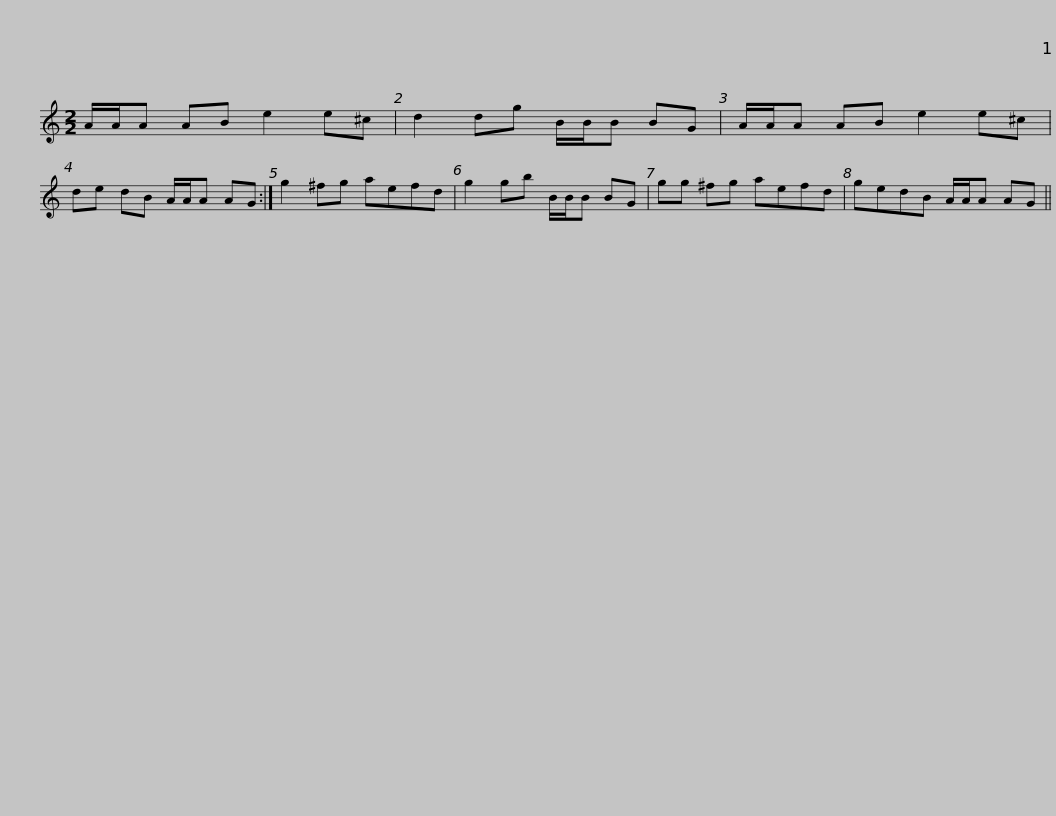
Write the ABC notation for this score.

X:1
L:1/8
M:2/2
I:linebreak $
K:C
V:1 treble
V:1
 A/A/A AB e2 e^c | d2 dg B/B/B BG | A/A/A AB e2 e^c | de dB A/A/A AG :| g2 ^fg aefd |$ %5
 g2 gb B/B/B BG | gg ^fg aefd | gedB A/A/A AG || %8
